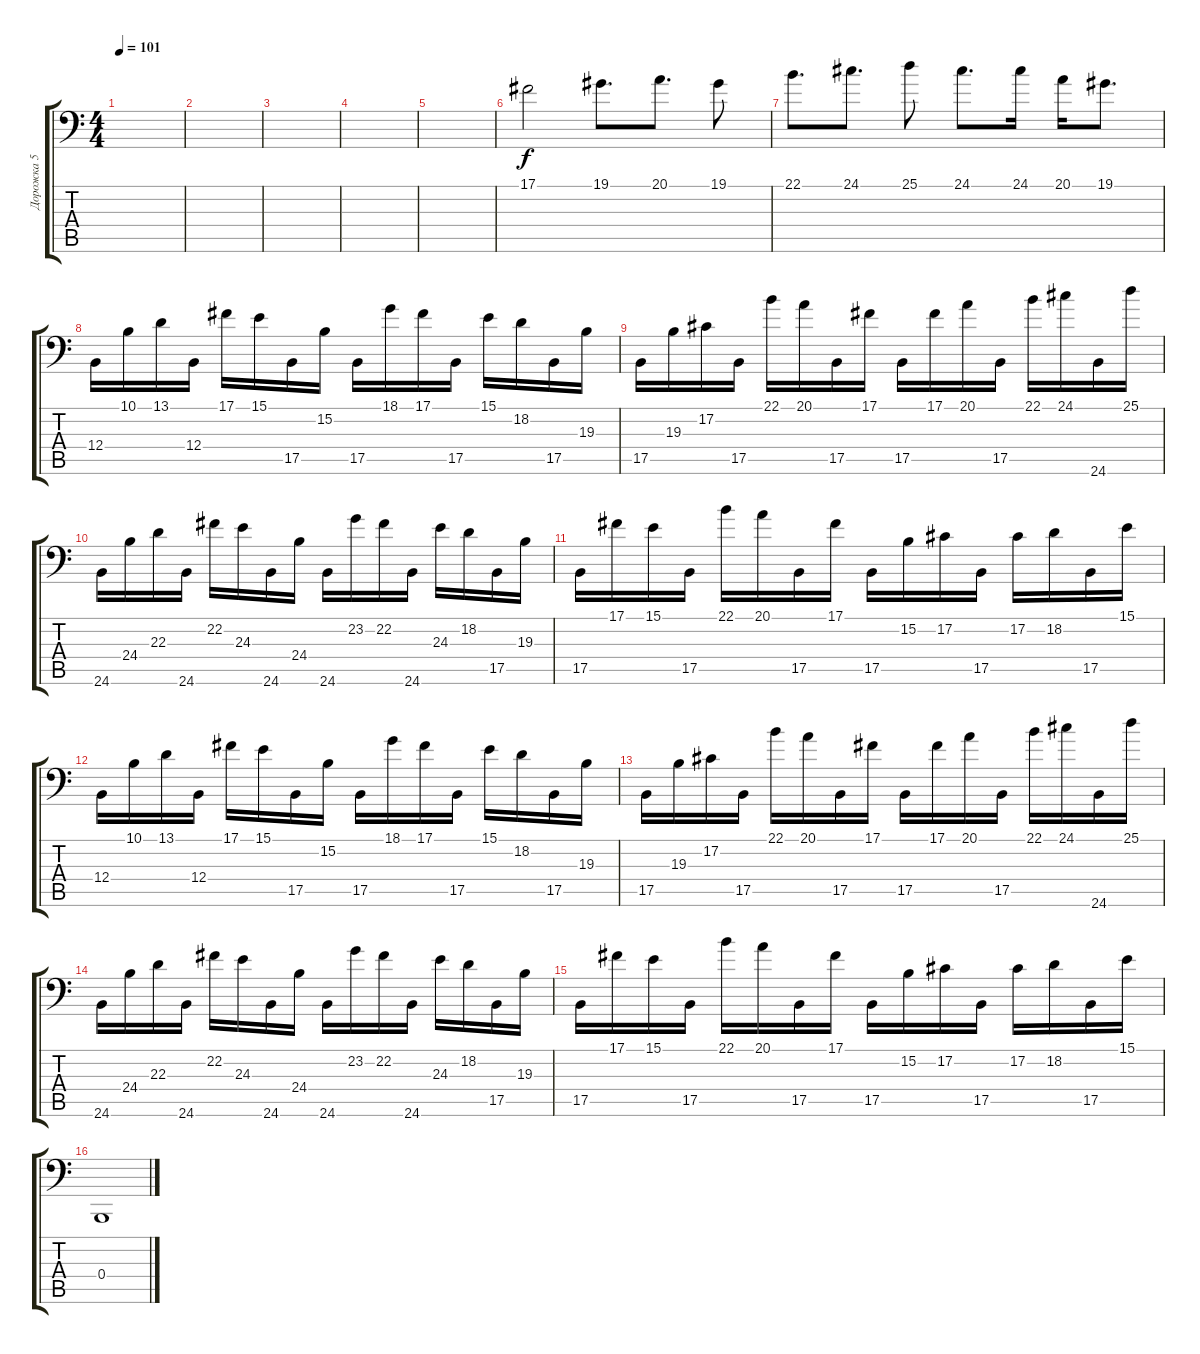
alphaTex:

\track ("Дорожка 5" "Дорожка 5") {instrument lead2sawtooth}
\staff {score tabs}
\tuning (Db3 Ab2 E2 B1 Gb1 B0) {hide}
\ts (4 4)
\tempo 101
\clef f4
\ks c
|
|
|
|
|
17.1.2 19.1.8{d} 20.1.8{d} 19.1.8 |
22.1.8{d} 24.1.8{d} 25.1.8 24.1.8{d} 24.1.16 20.1.16 19.1.8{d} |
12.4.16 10.1.16 13.1.16 12.4.16 17.1.16 15.1.16 17.5.16 15.2.16 17.5.16 18.1.16 17.1.16 17.5.16 15.1.16 18.2.16 17.5.16 19.3.16 |
17.5.16 19.3.16 17.2.16 17.5.16 22.1.16 20.1.16 17.5.16 17.1.16 17.5.16 17.1.16 20.1.16 17.5.16 22.1.16 24.1.16 24.6.16 25.1.16 |
24.6.16 24.4.16 22.3.16 24.6.16 22.2.16 24.3.16 24.6.16 24.4.16 24.6.16 23.2.16 22.2.16 24.6.16 24.3.16 18.2.16 17.5.16 19.3.16 |
17.5.16 17.1.16 15.1.16 17.5.16 22.1.16 20.1.16 17.5.16 17.1.16 17.5.16 15.2.16 17.2.16 17.5.16 17.2.16 18.2.16 17.5.16 15.1.16 |
12.4.16 10.1.16 13.1.16 12.4.16 17.1.16 15.1.16 17.5.16 15.2.16 17.5.16 18.1.16 17.1.16 17.5.16 15.1.16 18.2.16 17.5.16 19.3.16 |
17.5.16 19.3.16 17.2.16 17.5.16 22.1.16 20.1.16 17.5.16 17.1.16 17.5.16 17.1.16 20.1.16 17.5.16 22.1.16 24.1.16 24.6.16 25.1.16 |
24.6.16 24.4.16 22.3.16 24.6.16 22.2.16 24.3.16 24.6.16 24.4.16 24.6.16 23.2.16 22.2.16 24.6.16 24.3.16 18.2.16 17.5.16 19.3.16 |
17.5.16 17.1.16 15.1.16 17.5.16 22.1.16 20.1.16 17.5.16 17.1.16 17.5.16 15.2.16 17.2.16 17.5.16 17.2.16 18.2.16 17.5.16 15.1.16 |
0.4.1
